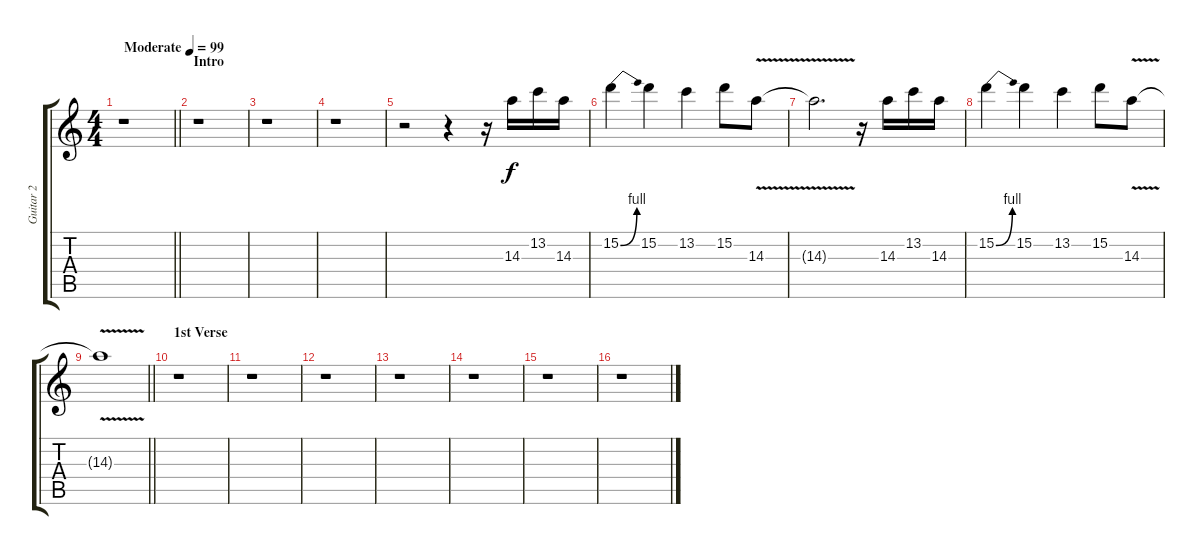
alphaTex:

\track ("Guitar 2" "Guitar 2") {instrument overdrivenguitar}
\staff {score tabs}
\tuning (E4 B3 G3 D3 A2 E2) {hide}
\ts (4 4)
\tempo (99 "Moderate")
\clef g2
\barLineRight lightlight
\ks c
r.1{dy f instrument overdrivenguitar} |
\section ("" "Intro")
r.1 |
r.1 |
r.1 |
r.2 r.4 r.16 14.3.16 13.2.16 14.3.16 |
15.2{be (bend 0 0 60 4)}.4 15.2.4 13.2.4 15.2.8 14.3{v}.8 |
14.3{t}.2{d} r.16 14.3.16 13.2.16 14.3.16 |
15.2{be (bend 0 0 60 4)}.4 15.2.4 13.2.4 15.2.8 14.3{v}.8 |
\barLineRight lightlight
14.3{t}.1 |
\section ("" "1st Verse")
r.1 |
r.1 |
r.1 |
r.1 |
r.1 |
r.1 |
r.1
